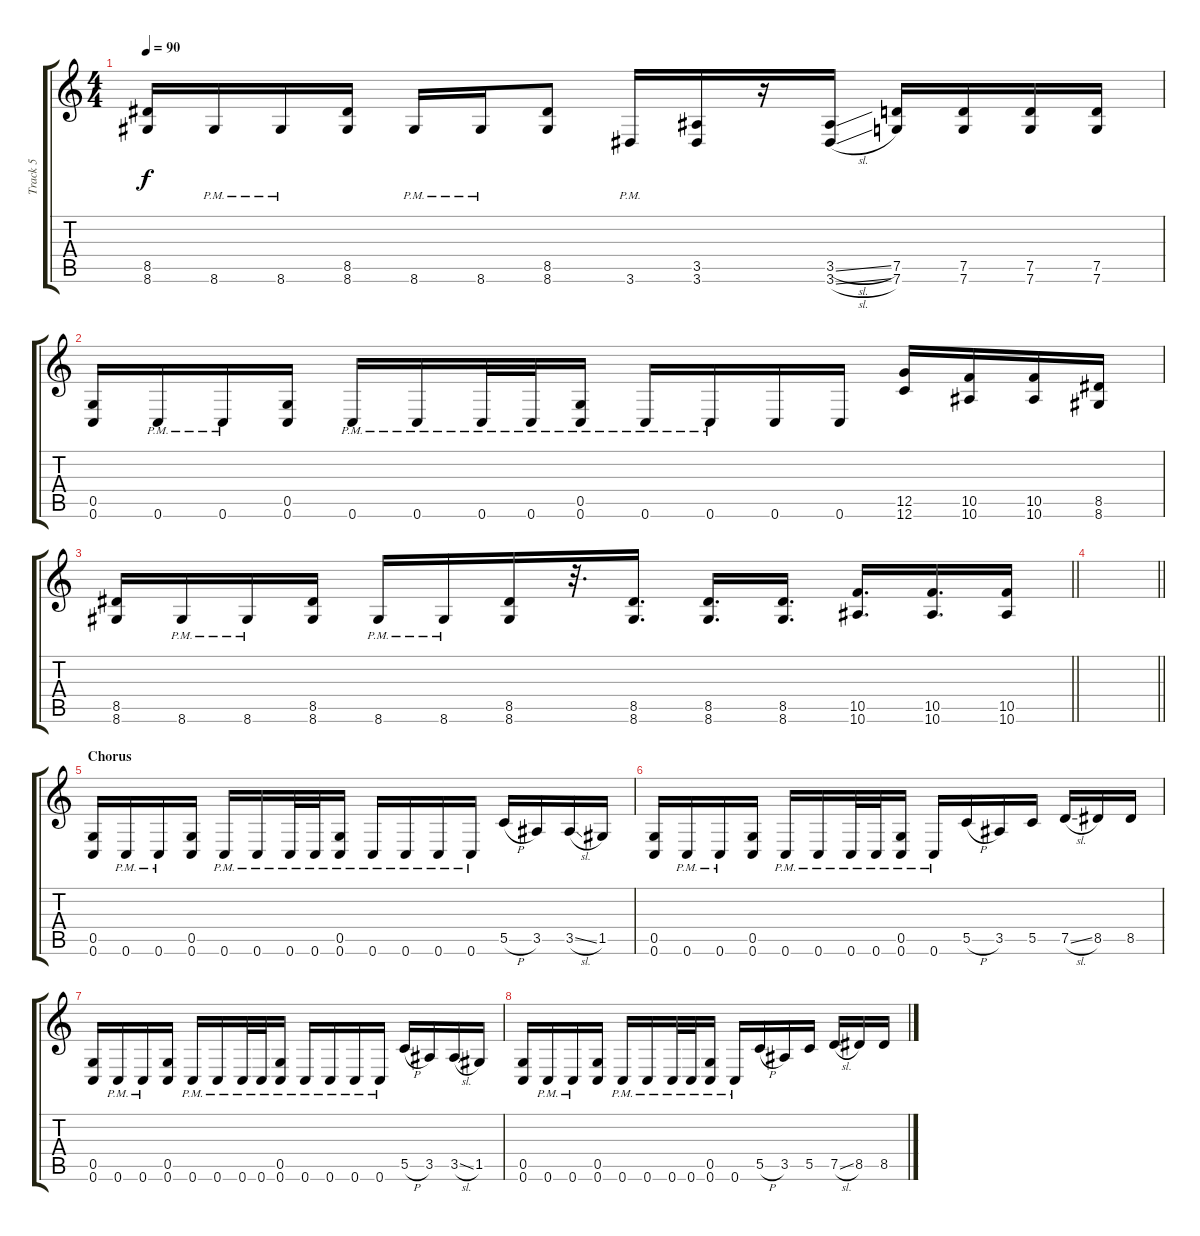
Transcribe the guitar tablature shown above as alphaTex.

\track ("Track 5" "Track 5") {instrument distortionguitar}
\staff {score tabs}
\tuning (D4 A3 F3 C3 G2 C2) {hide}
\ts (4 4)
\tempo 90
\clef g2
\ks c
(8.5 8.6).16{dy f} 8.6{pm}.16 8.6{pm}.16 (8.5 8.6).16 8.6{pm}.16 8.6{pm}.16 (8.5 8.6).8 3.6{pm}.16 (3.5 3.6).16 r.16 (3.5{sl} 3.6{sl}).16 (7.5 7.6).16 (7.5 7.6).16 (7.5 7.6).16 (7.5 7.6).16 |
(0.5 0.6).16 0.6{pm}.16 0.6{pm}.16 (0.5 0.6).16 0.6{pm}.16 0.6{pm}.16 0.6{pm}.32 0.6{pm}.32 (0.5{pm} 0.6{pm}).16 0.6{pm}.16 0.6{pm}.16 0.6.16 0.6.16 (12.5 12.6).16 (10.5 10.6).16 (10.5 10.6).16 (8.5 8.6).16 |
\barLineRight lightlight
(8.5 8.6).16 8.6{pm}.16 8.6{pm}.16 (8.5 8.6).16 8.6{pm}.16 8.6{pm}.16 (8.5 8.6).16 r.32{d} (8.5 8.6).16{d} (8.5 8.6).16{d} (8.5 8.6).16{d} (10.5 10.6).16{d} (10.5 10.6).16{d} (10.5 10.6).16 |
\barLineRight lightlight
|
\section ("" "Chorus")
(0.5 0.6).16 0.6{pm}.16 0.6{pm}.16 (0.5 0.6).16 0.6{pm}.16 0.6{pm}.16 0.6{pm}.32 0.6{pm}.32 (0.5{pm} 0.6{pm}).16 0.6{pm}.16 0.6{pm}.16 0.6{pm}.16 0.6{pm}.16 5.5{h}.16 3.5.16 3.5{sl}.16 1.5.16 |
(0.5 0.6).16 0.6{pm}.16 0.6{pm}.16 (0.5 0.6).16 0.6{pm}.16 0.6{pm}.16 0.6{pm}.32 0.6{pm}.32 (0.5{pm} 0.6{pm}).16 0.6{pm}.16 5.5{h}.16 3.5.16 5.5.16 7.5{sl}.16 8.5.16 8.5.16 |
(0.5 0.6).16 0.6{pm}.16 0.6{pm}.16 (0.5 0.6).16 0.6{pm}.16 0.6{pm}.16 0.6{pm}.32 0.6{pm}.32 (0.5{pm} 0.6{pm}).16 0.6{pm}.16 0.6{pm}.16 0.6{pm}.16 0.6{pm}.16 5.5{h}.16 3.5.16 3.5{sl}.16 1.5.16 |
(0.5 0.6).16 0.6{pm}.16 0.6{pm}.16 (0.5 0.6).16 0.6{pm}.16 0.6{pm}.16 0.6{pm}.32 0.6{pm}.32 (0.5{pm} 0.6{pm}).16 0.6{pm}.16 5.5{h}.16 3.5.16 5.5.16 7.5{sl}.16 8.5.16 8.5.16
